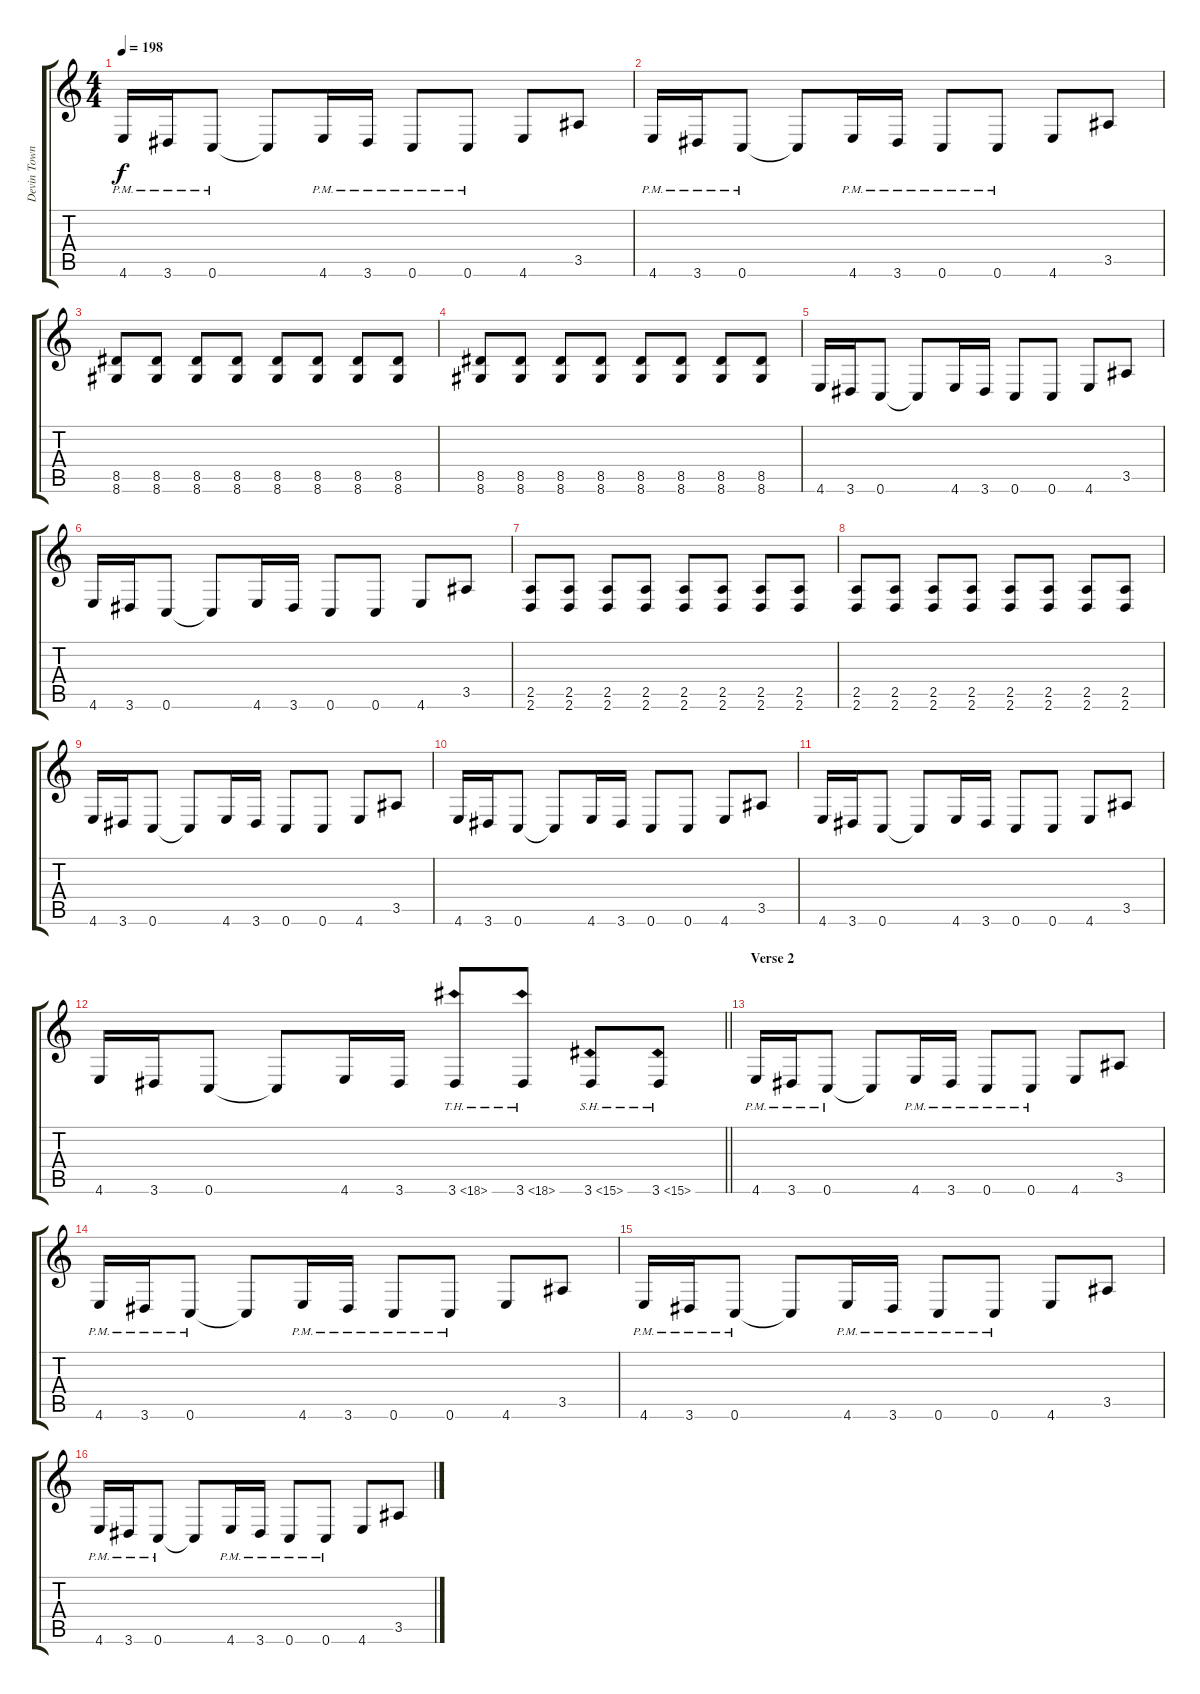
\track ("Devin Townsend" "Devin Town") {instrument distortionguitar}
\staff {score tabs}
\tuning (E4 C4 G3 C3 G2 C2) {hide}
\ts (4 4)
\tempo 198
\clef g2
\ks c
4.6{pm}.16{dy f} 3.6{pm}.16 0.6{pm}.8 0.6{t}.8 4.6{pm}.16 3.6{pm}.16 0.6{pm}.8 0.6{pm}.8 4.6.8 3.5.8 |
4.6{pm}.16 3.6{pm}.16 0.6{pm}.8 0.6{t}.8 4.6{pm}.16 3.6{pm}.16 0.6{pm}.8 0.6{pm}.8 4.6.8 3.5.8 |
(8.5 8.6).8 (8.5 8.6).8 (8.5 8.6).8 (8.5 8.6).8 (8.5 8.6).8 (8.5 8.6).8 (8.5 8.6).8 (8.5 8.6).8 |
(8.5 8.6).8 (8.5 8.6).8 (8.5 8.6).8 (8.5 8.6).8 (8.5 8.6).8 (8.5 8.6).8 (8.5 8.6).8 (8.5 8.6).8 |
4.6.16 3.6.16 0.6.8 0.6{t}.8 4.6.16 3.6.16 0.6.8 0.6.8 4.6.8 3.5.8 |
4.6.16 3.6.16 0.6.8 0.6{t}.8 4.6.16 3.6.16 0.6.8 0.6.8 4.6.8 3.5.8 |
(2.5 2.6).8 (2.5 2.6).8 (2.5 2.6).8 (2.5 2.6).8 (2.5 2.6).8 (2.5 2.6).8 (2.5 2.6).8 (2.5 2.6).8 |
(2.5 2.6).8 (2.5 2.6).8 (2.5 2.6).8 (2.5 2.6).8 (2.5 2.6).8 (2.5 2.6).8 (2.5 2.6).8 (2.5 2.6).8 |
4.6.16 3.6.16 0.6.8 0.6{t}.8 4.6.16 3.6.16 0.6.8 0.6.8 4.6.8 3.5.8 |
4.6.16 3.6.16 0.6.8 0.6{t}.8 4.6.16 3.6.16 0.6.8 0.6.8 4.6.8 3.5.8 |
4.6.16 3.6.16 0.6.8 0.6{t}.8 4.6.16 3.6.16 0.6.8 0.6.8 4.6.8 3.5.8 |
\barLineRight lightlight
4.6.16 3.6.16 0.6.8 0.6{t}.8 4.6.16 3.6.16 3.6{th 15}.8 3.6{th 15}.8 3.6{sh 12}.8 3.6{sh 12}.8 |
\section ("" "Verse 2")
4.6{pm}.16 3.6{pm}.16 0.6{pm}.8 0.6{t}.8 4.6{pm}.16 3.6{pm}.16 0.6{pm}.8 0.6{pm}.8 4.6.8 3.5.8 |
4.6{pm}.16 3.6{pm}.16 0.6{pm}.8 0.6{t}.8 4.6{pm}.16 3.6{pm}.16 0.6{pm}.8 0.6{pm}.8 4.6.8 3.5.8 |
4.6{pm}.16 3.6{pm}.16 0.6{pm}.8 0.6{t}.8 4.6{pm}.16 3.6{pm}.16 0.6{pm}.8 0.6{pm}.8 4.6.8 3.5.8 |
4.6{pm}.16 3.6{pm}.16 0.6{pm}.8 0.6{t}.8 4.6{pm}.16 3.6{pm}.16 0.6{pm}.8 0.6{pm}.8 4.6.8 3.5.8
